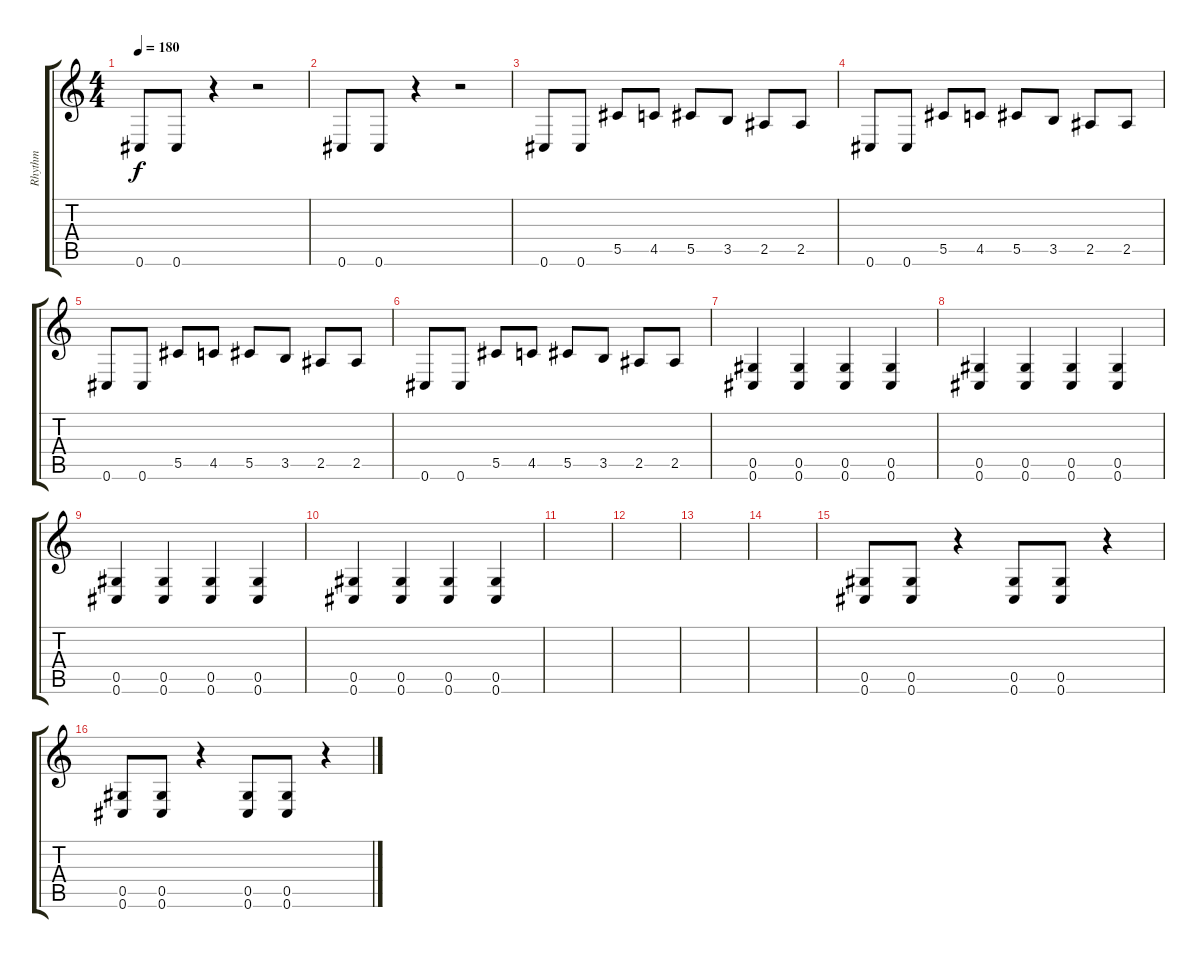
\track ("Rhythm" "Rhythm") {instrument overdrivenguitar}
\staff {score tabs}
\tuning (Eb4 Bb3 Gb3 Db3 Ab2 Db2) {hide}
\ts (4 4)
\tempo 180
\clef g2
\ks c
0.6.8{dy f instrument overdrivenguitar} 0.6.8 r.4 r.2 |
0.6.8 0.6.8 r.4 r.2 |
0.6.8 0.6.8 5.5.8 4.5.8 5.5.8 3.5.8 2.5.8 2.5.8 |
0.6.8 0.6.8 5.5.8 4.5.8 5.5.8 3.5.8 2.5.8 2.5.8 |
0.6.8 0.6.8 5.5.8 4.5.8 5.5.8 3.5.8 2.5.8 2.5.8 |
0.6.8 0.6.8 5.5.8 4.5.8 5.5.8 3.5.8 2.5.8 2.5.8 |
(0.5 0.6).4 (0.5 0.6).4 (0.5 0.6).4 (0.5 0.6).4 |
(0.5 0.6).4 (0.5 0.6).4 (0.5 0.6).4 (0.5 0.6).4 |
(0.5 0.6).4 (0.5 0.6).4 (0.5 0.6).4 (0.5 0.6).4 |
(0.5 0.6).4 (0.5 0.6).4 (0.5 0.6).4 (0.5 0.6).4 |
|
|
|
|
(0.5 0.6).8 (0.5 0.6).8 r.4 (0.5 0.6).8 (0.5 0.6).8 r.4 |
(0.5 0.6).8 (0.5 0.6).8 r.4 (0.5 0.6).8 (0.5 0.6).8 r.4
